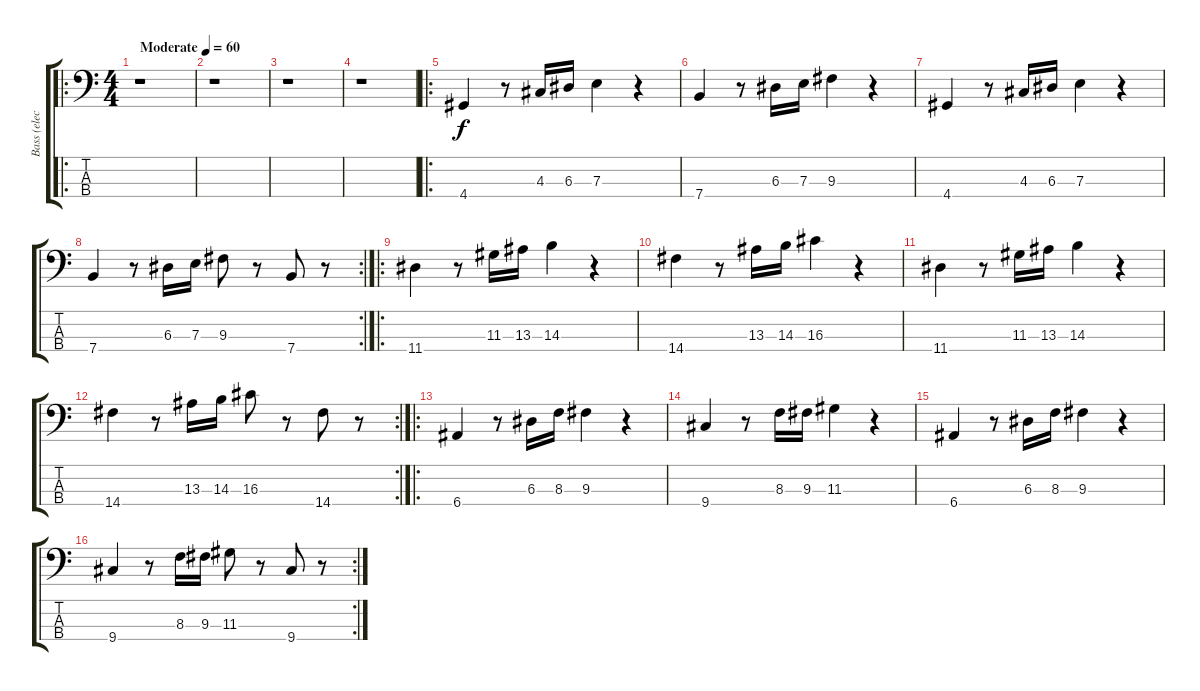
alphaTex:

\track ("Bass (elec.)" "Bass (elec") {instrument electricbassfinger}
\staff {score tabs}
\tuning (G2 D2 A1 E1) {hide}
\ro
\ts (4 4)
\tempo (60 "Moderate")
\clef f4
\ks c
r.1{dy f instrument electricbassfinger} |
r.1 |
r.1 |
r.1 |
\ro
4.4.4 r.8 4.3.16 6.3.16 7.3.4 r.4 |
7.4.4 r.8 6.3.16 7.3.16 9.3.4 r.4 |
4.4.4 r.8 4.3.16 6.3.16 7.3.4 r.4 |
\rc 2
7.4.4 r.8 6.3.16 7.3.16 9.3.8 r.8 7.4.8 r.8 |
\ro
11.4.4 r.8 11.3.16 13.3.16 14.3.4 r.4 |
14.4.4 r.8 13.3.16 14.3.16 16.3.4 r.4 |
11.4.4 r.8 11.3.16 13.3.16 14.3.4 r.4 |
\rc 2
14.4.4 r.8 13.3.16 14.3.16 16.3.8 r.8 14.4.8 r.8 |
\ro
6.4.4 r.8 6.3.16 8.3.16 9.3.4 r.4 |
9.4.4 r.8 8.3.16 9.3.16 11.3.4 r.4 |
6.4.4 r.8 6.3.16 8.3.16 9.3.4 r.4 |
\rc 2
9.4.4 r.8 8.3.16 9.3.16 11.3.8 r.8 9.4.8 r.8
